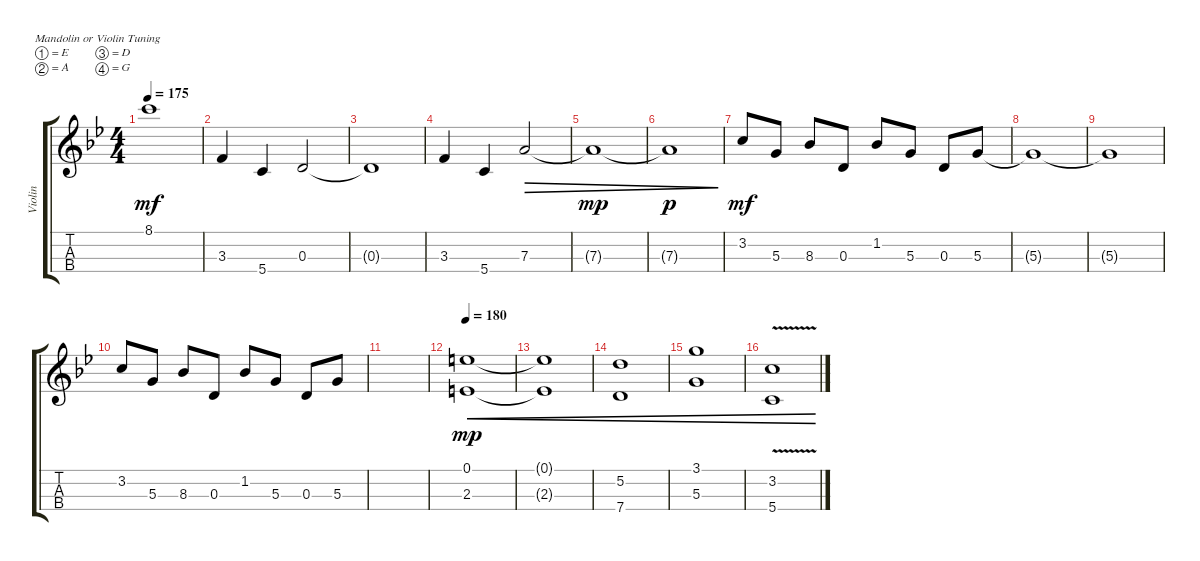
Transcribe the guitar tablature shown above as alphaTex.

\defaultSystemsLayout 4
\bracketExtendMode groupsimilarinstruments
\otherSystemsTrackNameOrientation horizontal
\track ("Violin" "Violin") {instrument violin}
\staff {score tabs}
\tuning (E5 A4 D4 G3)
\ts (4 4)
\tempo 175
\clef g2
\ks bb
8.1{t acc forcenatural}.1{dy mf} |
3.3{acc forcenatural}.4 5.4{acc forcenatural}.4 0.3{acc forcenatural}.2 |
0.3{t acc forcenatural}.1 |
3.3{acc forcenatural}.4 5.4{acc forcenatural}.4 7.3{acc forcenatural}.2{dec} |
7.3{t acc forcenatural}.1{dec dy mp} |
7.3{t acc forcenatural}.1{dec dy p} |
3.2{acc forcenatural}.8{dy mf} 5.3{acc forcenatural}.8 8.3{acc b}.8 0.3{acc forcenatural}.8 1.2{acc b}.8 5.3{acc forcenatural}.8 0.3{acc forcenatural}.8 5.3{acc forcenatural}.8 |
5.3{t acc forcenatural}.1 |
5.3{t acc forcenatural}.1 |
3.2{acc forcenatural}.8 5.3{acc forcenatural}.8 8.3{acc b}.8 0.3{acc forcenatural}.8 1.2{acc b}.8 5.3{acc forcenatural}.8 0.3{acc forcenatural}.8 5.3{acc forcenatural}.8 |
|
\tempo 180
\scale
0.487395 (0.1{acc forcenatural} 2.3{acc forcenatural}).1{cre dy mp} |
\scale
0.256303 (0.1{t acc forcenatural} 2.3{t acc forcenatural}).1{cre} |
\scale
0.256303 (5.2{acc forcenatural} 7.4{acc forcenatural}).1{cre} |
\scale
0.333333 (3.1{acc forcenatural} 5.3{acc forcenatural}).1{cre} |
\scale
0.333333 (3.2{v acc forcenatural} 5.4{acc forcenatural}).1{cre}
